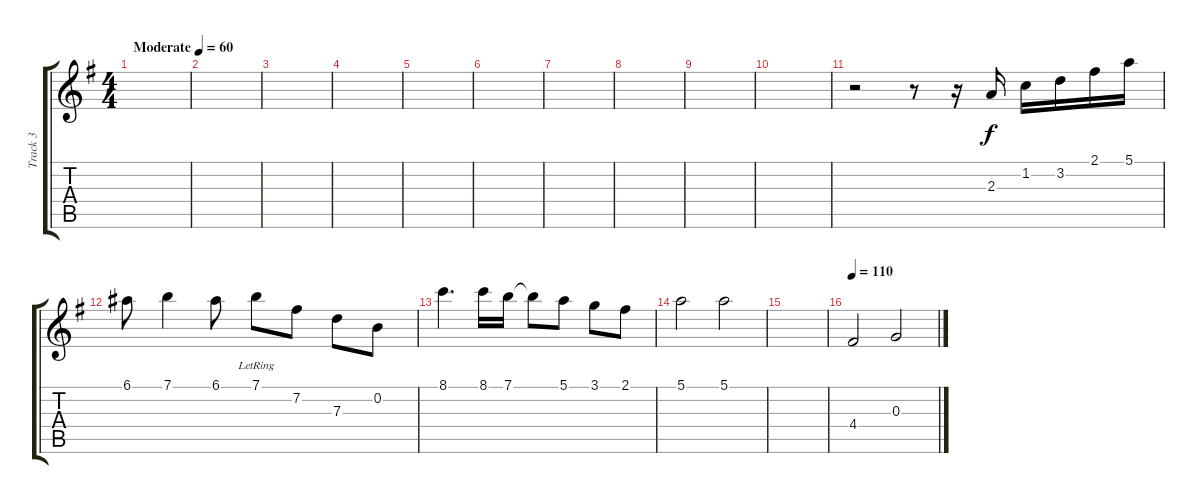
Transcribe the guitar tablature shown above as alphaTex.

\track ("Track 3" "Track 3") {instrument acousticguitarnylon}
\staff {score tabs}
\tuning (E4 B3 G3 D3 A2 E2) {hide}
\ts (4 4)
\tempo (60 "Moderate")
\clef g2
\ks g
|
|
|
|
|
|
|
|
|
|
r.2 r.8 r.16 2.3.16 1.2.16 3.2.16 2.1.16 5.1.16 |
6.1.8 7.1.4 6.1.8 7.1{lr}.8 7.2.8 7.3.8 0.2.8 |
8.1.4{d} 8.1.16 7.1.16 7.1{t}.8 5.1.8 3.1.8 2.1.8 |
5.1.2 5.1.2 |
|
\tempo 110
4.4.2 0.3.2
